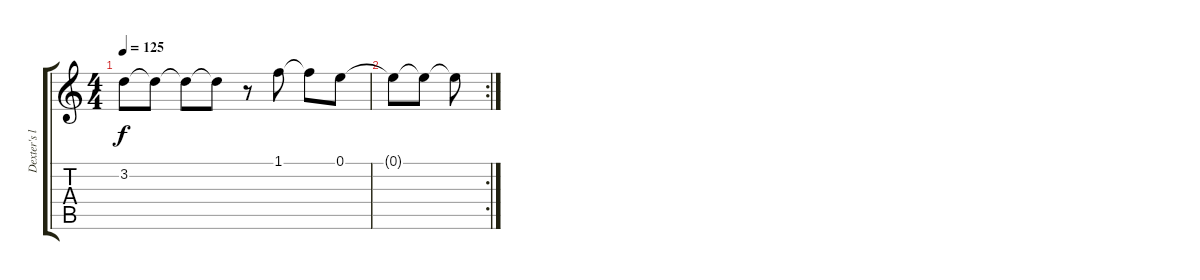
\track ("Dexter's lyrics" "Dexter's l") {instrument acousticbass}
\staff {score tabs}
\tuning (E4 B3 G3 D3 A2 E2) {hide}
\ts (4 4)
\tempo 125
\clef g2
\ks c
3.2{t}.8{dy f} 3.2{t}.8 3.2{t}.8 3.2{t}.8 r.8 1.1.8 1.1{t}.8 0.1.8 |
\rc 2
0.1{t}.8 0.1{t}.8 0.1{t}.8
